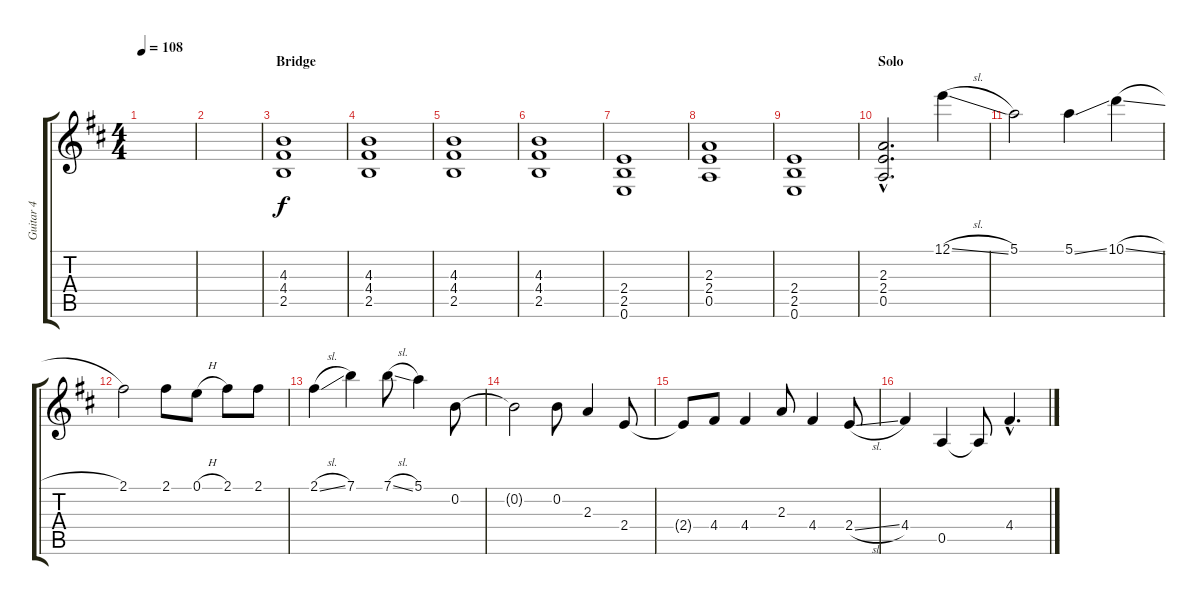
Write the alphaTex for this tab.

\track ("Guitar 4" "Guitar 4") {instrument electricguitarclean}
\staff {score tabs}
\tuning (E4 B3 G3 D3 A2 E2) {hide}
\ts (4 4)
\tempo 108
\clef g2
\ks d
|
|
\section ("" "Bridge")
(4.3 4.4 2.5).1{instrument distortionguitar} |
(4.3 4.4 2.5).1 |
(4.3 4.4 2.5).1 |
(4.3 4.4 2.5).1 |
(2.4 2.5 0.6).1 |
(2.3 2.4 0.5).1 |
(2.4 2.5 0.6).1 |
\section ("" "Solo")
(2.3{hac} 2.4{hac} 0.5{hac}).2{d} 12.1{sl}.4{volume 16} |
5.1.2 5.1{ss}.4 10.1{sl}.4 |
2.1.2 2.1.8 0.1{h}.8 2.1.8 2.1.8 |
2.1{sl}.4 7.1.4 7.1{sl}.8 5.1.4 0.2.8 |
0.2{t}.2 0.2.8 2.3.4 2.4.8 |
2.4{t}.8 4.4.8 4.4.4 2.3.8 4.4.4 2.4{sl}.8 |
4.4.4 0.5.4 0.5{t}.8 4.4{sl hac}.4{d}
